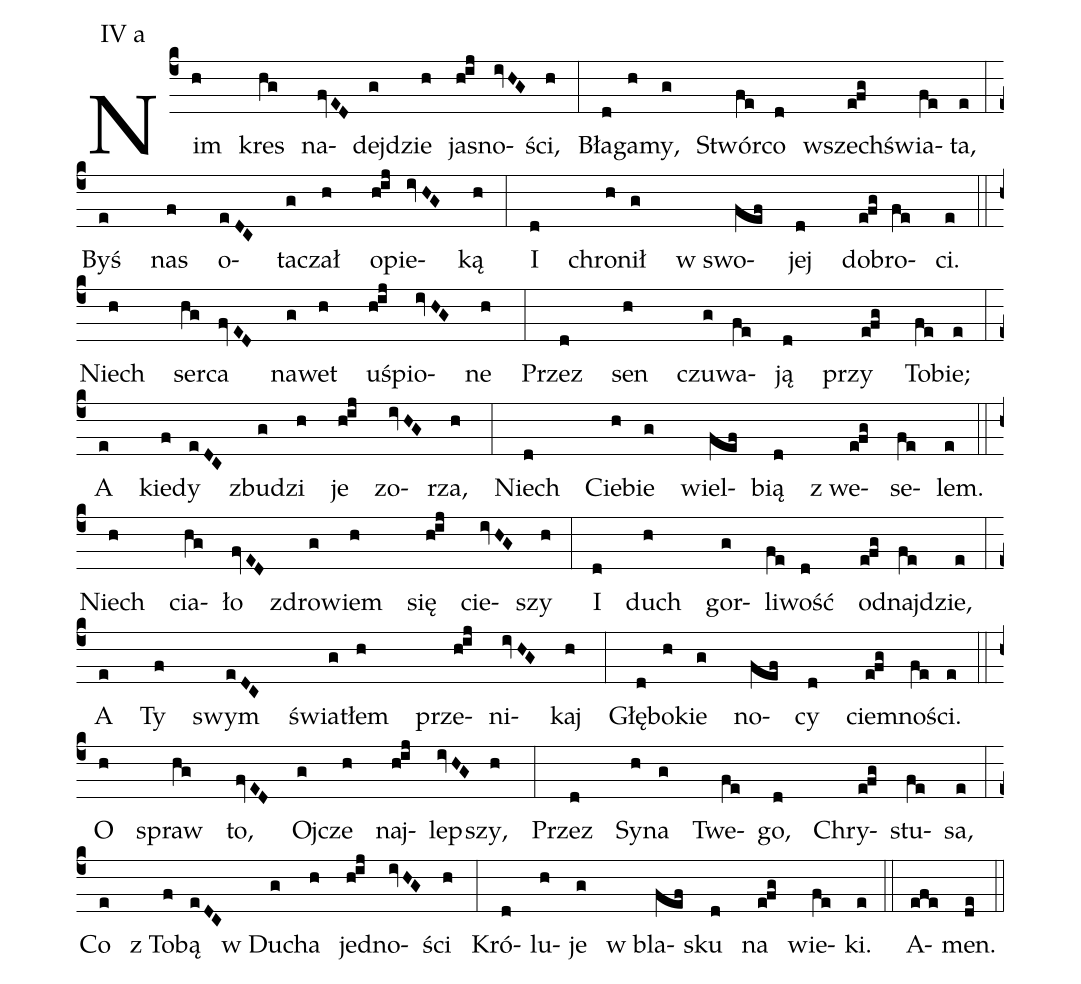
annotation: IV a;
%%
(c4)Nim(h) kres(hg) na(fvED)dej(g)dzie(h) ja(hij)sno(ivHG)ści,(h) (:)
Bła(d)ga(h)my,(g) Stwór(fe)co(d) wszech(efg)świa(fe)ta,(e) (:) (z)
Byś(e) nas(f) o(eDC)ta(g)czał(h) o(hij)pie(ivHG)ką(h) (:)
I(d) chro(h)nił(g) w swo(fef)jej(d) do(efg)bro(fe)ci.(e) (::) (z)

Niech(h) ser(hg)ca(fvED) na(g)wet(h) uś(hij)pio(ivHG)ne(h) (:)
Przez(d) sen(h) czu(g)wa(fe)ją(d) przy(efg) To(fe)bie;(e) (:) (z)
A(e) kie(f)dy(eDC) zbu(g)dzi(h) je(hij) zo(ivHG)rza,(h) (:)
Niech(d) Cie(h)bie(g) wiel(fef)bią(d) z we(efg)se(fe)lem.(e) (::) (z)

Niech(h) cia(hg)ło(fvED) zdro(g)wiem(h) się(hij) cie(ivHG)szy(h) (:)
I(d) duch(h) gor(g)li(fe)wość(d) od(efg)naj(fe)dzie,(e) (:) (z)
A(e) Ty(f) swym(eDC) świa(g)tłem(h) prze(hij)ni(ivHG)kaj(h) (:)
Głę(d)bo(h)kie(g) no(fef)cy(d) ciem(efg)no(fe)ści.(e) (::) (z)

O(h) spraw(hg) to,(fvED) Oj(g)cze(h) naj(hij)lep(ivHG)szy,(h) (:)
Przez(d) Sy(h)na(g) Twe(fe)go,(d) Chry(efg)stu(fe)sa,(e) (:) (z)
Co(e) z To(f)bą(eDC) w Du(g)cha(h) jed(hij)no(ivHG)ści(h) (:)
Kró(d)lu(h)je(g) w bla(fef)sku(d) na(efg) wie(fe)ki.(e) (::)

A(efe)men.(de) (::) (z)
